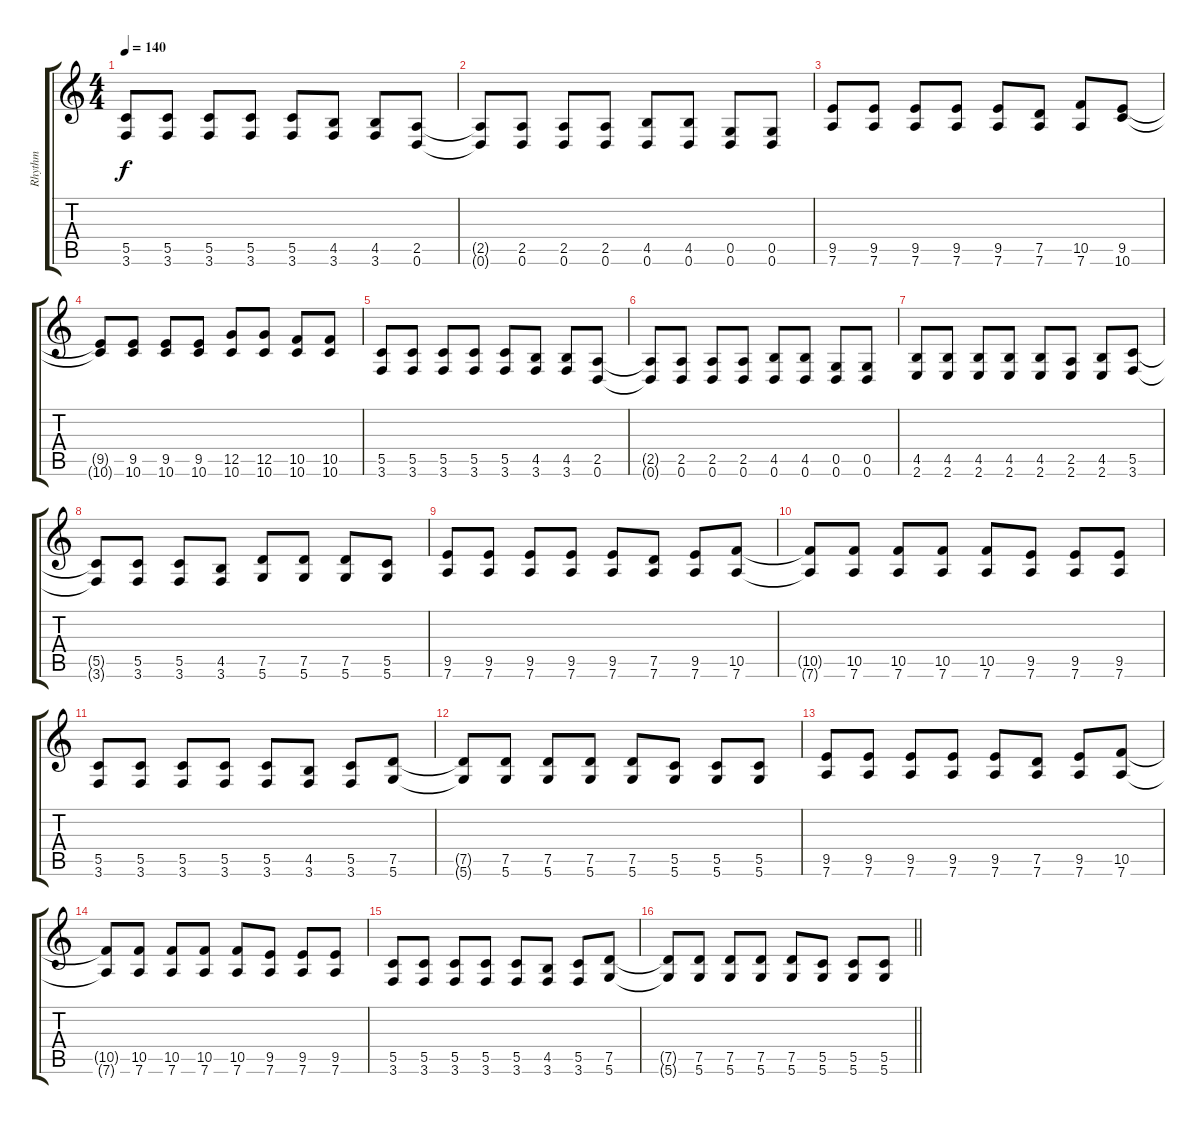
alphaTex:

\track ("Rhythm" "Rhythm") {instrument distortionguitar}
\staff {score tabs}
\tuning (D4 A3 F3 C3 G2 D2) {hide}
\ts (4 4)
\section ("" "")
\tempo 140
\clef g2
\ks c
(5.5 3.6).8{dy f} (5.5 3.6).8 (5.5 3.6).8 (5.5 3.6).8 (5.5 3.6).8 (4.5 3.6).8 (4.5 3.6).8 (2.5 0.6).8 |
(2.5{t} 0.6{t}).8 (2.5 0.6).8 (2.5 0.6).8 (2.5 0.6).8 (4.5 0.6).8 (4.5 0.6).8 (0.5 0.6).8 (0.5 0.6).8 |
(9.5 7.6).8 (9.5 7.6).8 (9.5 7.6).8 (9.5 7.6).8 (9.5 7.6).8 (7.5 7.6).8 (10.5 7.6).8 (9.5 10.6).8 |
(9.5{t} 10.6{t}).8 (9.5 10.6).8 (9.5 10.6).8 (9.5 10.6).8 (12.5 10.6).8 (12.5 10.6).8 (10.5 10.6).8 (10.5 10.6).8 |
(5.5 3.6).8 (5.5 3.6).8 (5.5 3.6).8 (5.5 3.6).8 (5.5 3.6).8 (4.5 3.6).8 (4.5 3.6).8 (2.5 0.6).8 |
(2.5{t} 0.6{t}).8 (2.5 0.6).8 (2.5 0.6).8 (2.5 0.6).8 (4.5 0.6).8 (4.5 0.6).8 (0.5 0.6).8 (0.5 0.6).8 |
(4.5 2.6).8 (4.5 2.6).8 (4.5 2.6).8 (4.5 2.6).8 (4.5 2.6).8 (2.5 2.6).8 (4.5 2.6).8 (5.5 3.6).8 |
(5.5{t} 3.6{t}).8 (5.5 3.6).8 (5.5 3.6).8 (4.5 3.6).8 (7.5 5.6).8 (7.5 5.6).8 (7.5 5.6).8 (5.5 5.6).8 |
(9.5 7.6).8 (9.5 7.6).8 (9.5 7.6).8 (9.5 7.6).8 (9.5 7.6).8 (7.5 7.6).8 (9.5 7.6).8 (10.5 7.6).8 |
(10.5{t} 7.6{t}).8 (10.5 7.6).8 (10.5 7.6).8 (10.5 7.6).8 (10.5 7.6).8 (9.5 7.6).8 (9.5 7.6).8 (9.5 7.6).8 |
(5.5 3.6).8 (5.5 3.6).8 (5.5 3.6).8 (5.5 3.6).8 (5.5 3.6).8 (4.5 3.6).8 (5.5 3.6).8 (7.5 5.6).8 |
(7.5{t} 5.6{t}).8 (7.5 5.6).8 (7.5 5.6).8 (7.5 5.6).8 (7.5 5.6).8 (5.5 5.6).8 (5.5 5.6).8 (5.5 5.6).8 |
(9.5 7.6).8 (9.5 7.6).8 (9.5 7.6).8 (9.5 7.6).8 (9.5 7.6).8 (7.5 7.6).8 (9.5 7.6).8 (10.5 7.6).8 |
(10.5{t} 7.6{t}).8 (10.5 7.6).8 (10.5 7.6).8 (10.5 7.6).8 (10.5 7.6).8 (9.5 7.6).8 (9.5 7.6).8 (9.5 7.6).8 |
(5.5 3.6).8 (5.5 3.6).8 (5.5 3.6).8 (5.5 3.6).8 (5.5 3.6).8 (4.5 3.6).8 (5.5 3.6).8 (7.5 5.6).8 |
\barLineRight lightlight
(7.5{t} 5.6{t}).8 (7.5 5.6).8 (7.5 5.6).8 (7.5 5.6).8 (7.5 5.6).8 (5.5 5.6).8 (5.5 5.6).8 (5.5 5.6).8
